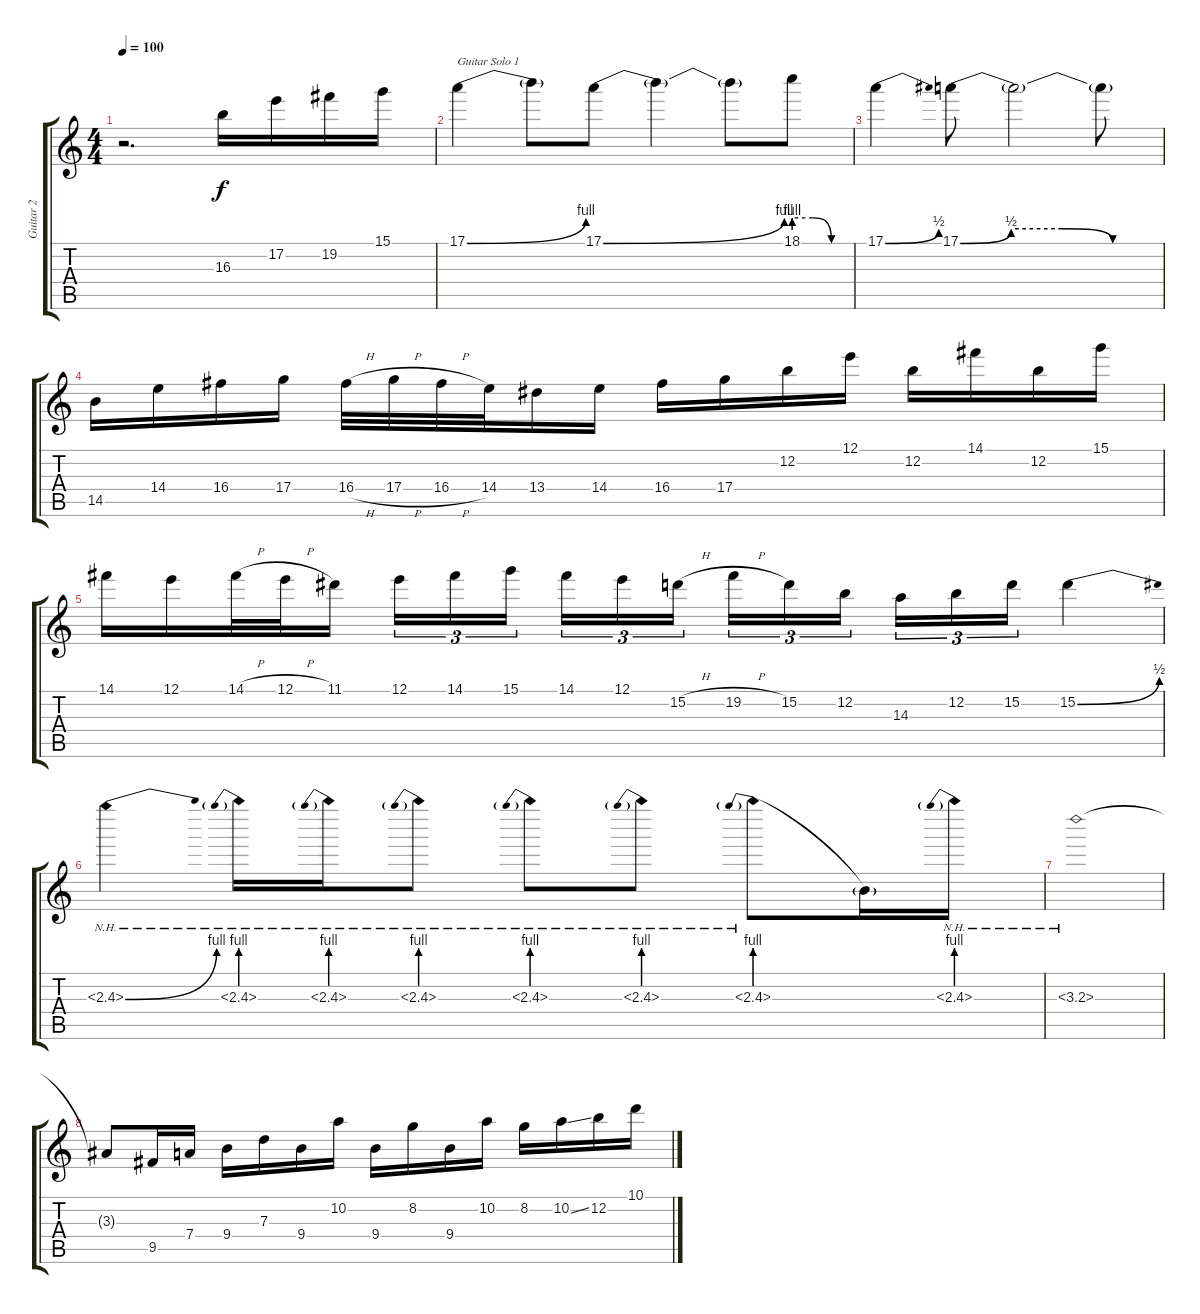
\track ("Guitar 2" "Guitar 2") {instrument distortionguitar}
\staff {score tabs}
\tuning (E4 B3 G3 D3 A2 E2) {hide}
\ts (4 4)
\tempo 100
\clef g2
\ks c
r.2{d dy f instrument distortionguitar} 16.3.16 17.2.16 19.2.16 15.1.16 |
17.1{be (bend 0 0 60 4)}.4{txt "Guitar Solo 1" volume 16} 17.1{t}.8 17.1{be (bend 0 0 60 4)}.8 17.1{t}.4 17.1{t}.8 18.1{be (custom 0 4 20 4 40 0 60 0)}.8 |
17.1{be (bend 0 0 60 2)}.4 17.1{be (custom 0 0 15 2 30 2 45 0 60 0)}.8 17.1{t}.2 17.1{t}.8 |
14.5.16 14.4.16 16.4.16 17.4.16 16.4{h}.32 17.4{h}.32 16.4{h}.32 14.4.32 13.4.16 14.4.16 16.4.16 17.4.16 12.2.16 12.1.16 12.2.16 14.1.16 12.2.16 15.1.16 |
14.1.16 12.1.16 14.1{h}.32 12.1{h}.32 11.1.16 12.1.16{tu (3 2)} 14.1.16{tu (3 2)} 15.1.16{tu (3 2)} 14.1.16{tu (3 2)} 12.1.16{tu (3 2)} 15.2{h}.16{tu (3 2)} 19.2{h}.16{tu (3 2)} 15.2.16{tu (3 2)} 12.2.16{tu (3 2)} 14.3.16{tu (3 2)} 12.2.16{tu (3 2)} 15.2.16{tu (3 2)} 15.2{be (bend 0 0 60 2)}.4 |
2.3{be (bend 0 0 60 4) nh}.4 2.3{be (prebend 0 4 60 4) nh}.16 2.3{be (prebend 0 4 60 4) nh}.16 2.3{be (prebend 0 4 60 4) nh}.8 2.3{be (prebend 0 4 60 4) nh}.8 2.3{be (prebend 0 4 60 4) nh}.8 2.3{be (prebend 0 4 60 4) nh}.8 2.3{t}.16 2.3{be (prebend 0 4 60 4) nh}.16 |
3.3{nh}.1 |
3.3{t}.8 9.5.16 7.4.16 9.4.16 7.3.16 9.4.16 10.2.16 9.4.16 8.2.16 9.4.16 10.2.16 8.2.16 10.2{ss}.16 12.2.16 10.1.16
